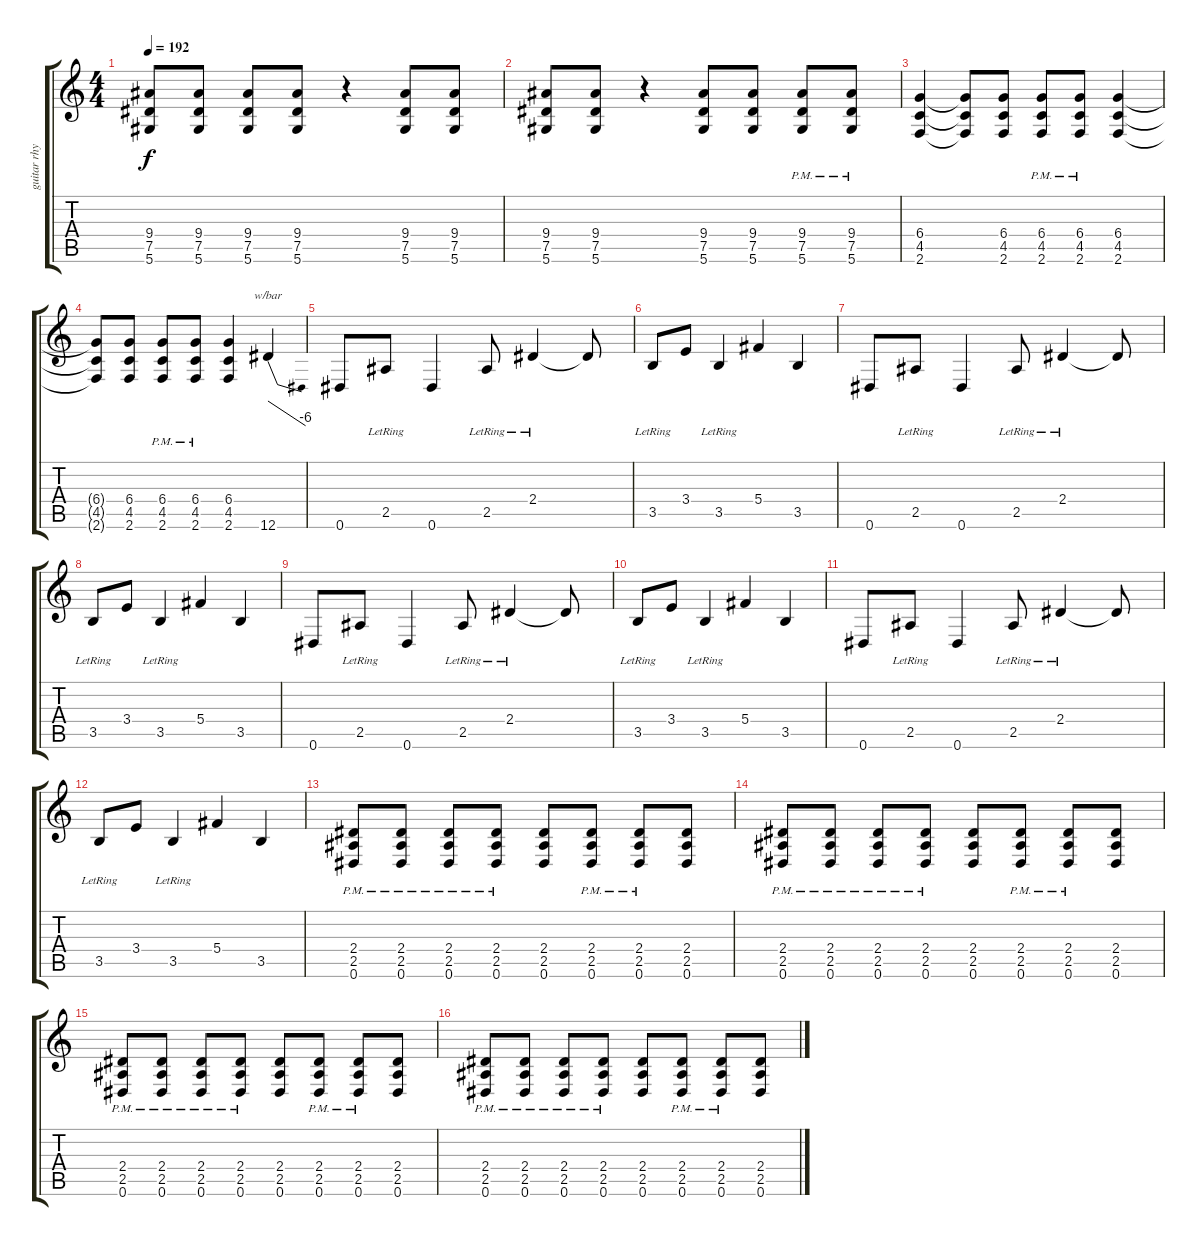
\track ("guitar rhythm 2" "guitar rhy") {instrument overdrivenguitar}
\staff {score tabs}
\tuning (Eb4 Bb3 Gb3 Db3 Ab2 Eb2) {hide}
\ts (4 4)
\tempo 192
\clef g2
\ks c
(9.4 7.5 5.6).8{dy f} (9.4 7.5 5.6).8 (9.4 7.5 5.6).8 (9.4 7.5 5.6).8 r.4 (9.4 7.5 5.6).8 (9.4 7.5 5.6).8 |
(9.4 7.5 5.6).8 (9.4 7.5 5.6).8 r.4 (9.4 7.5 5.6).8 (9.4 7.5 5.6).8 (9.4{pm} 7.5{pm} 5.6{pm}).8 (9.4{pm} 7.5{pm} 5.6{pm}).8 |
(6.4 4.5 2.6).4 (6.4{t} 4.5{t} 2.6{t}).8 (6.4 4.5 2.6).8 (6.4{pm} 4.5{pm} 2.6{pm}).8 (6.4{pm} 4.5{pm} 2.6{pm}).8 (6.4 4.5 2.6).4 |
(6.4{t} 4.5{t} 2.6{t}).8 (6.4 4.5 2.6).8 (6.4{pm} 4.5{pm} 2.6{pm}).8 (6.4{pm} 4.5{pm} 2.6{pm}).8 (6.4 4.5 2.6).4 12.6.4{tbe (dive default 0 0 60 -24)} |
0.6.8 2.5{lr}.8 0.6.4 2.5{lr}.8 2.4{lr}.4 2.4{t}.8 |
3.5{lr}.8 3.4.8 3.5{lr}.4 5.4.4 3.5.4 |
0.6.8 2.5{lr}.8 0.6.4 2.5{lr}.8 2.4{lr}.4 2.4{t}.8 |
3.5{lr}.8 3.4.8 3.5{lr}.4 5.4.4 3.5.4 |
0.6.8 2.5{lr}.8 0.6.4 2.5{lr}.8 2.4{lr}.4 2.4{t}.8 |
3.5{lr}.8 3.4.8 3.5{lr}.4 5.4.4 3.5.4 |
0.6.8 2.5{lr}.8 0.6.4 2.5{lr}.8 2.4{lr}.4 2.4{t}.8 |
3.5{lr}.8 3.4.8 3.5{lr}.4 5.4.4 3.5.4 |
(2.4{pm} 2.5{pm} 0.6{pm}).8 (2.4{pm} 2.5{pm} 0.6{pm}).8 (2.4{pm} 2.5{pm} 0.6{pm}).8 (2.4{pm} 2.5{pm} 0.6{pm}).8 (2.4 2.5 0.6).8 (2.4{pm} 2.5{pm} 0.6{pm}).8 (2.4{pm} 2.5{pm} 0.6{pm}).8 (2.4 2.5 0.6).8 |
(2.4{pm} 2.5{pm} 0.6{pm}).8 (2.4{pm} 2.5{pm} 0.6{pm}).8 (2.4{pm} 2.5{pm} 0.6{pm}).8 (2.4{pm} 2.5{pm} 0.6{pm}).8 (2.4 2.5 0.6).8 (2.4{pm} 2.5{pm} 0.6{pm}).8 (2.4{pm} 2.5{pm} 0.6{pm}).8 (2.4 2.5 0.6).8 |
(2.4{pm} 2.5{pm} 0.6{pm}).8 (2.4{pm} 2.5{pm} 0.6{pm}).8 (2.4{pm} 2.5{pm} 0.6{pm}).8 (2.4{pm} 2.5{pm} 0.6{pm}).8 (2.4 2.5 0.6).8 (2.4{pm} 2.5{pm} 0.6{pm}).8 (2.4{pm} 2.5{pm} 0.6{pm}).8 (2.4 2.5 0.6).8 |
(2.4{pm} 2.5{pm} 0.6{pm}).8 (2.4{pm} 2.5{pm} 0.6{pm}).8 (2.4{pm} 2.5{pm} 0.6{pm}).8 (2.4{pm} 2.5{pm} 0.6{pm}).8 (2.4 2.5 0.6).8 (2.4{pm} 2.5{pm} 0.6{pm}).8 (2.4{pm} 2.5{pm} 0.6{pm}).8 (2.4 2.5 0.6).8
